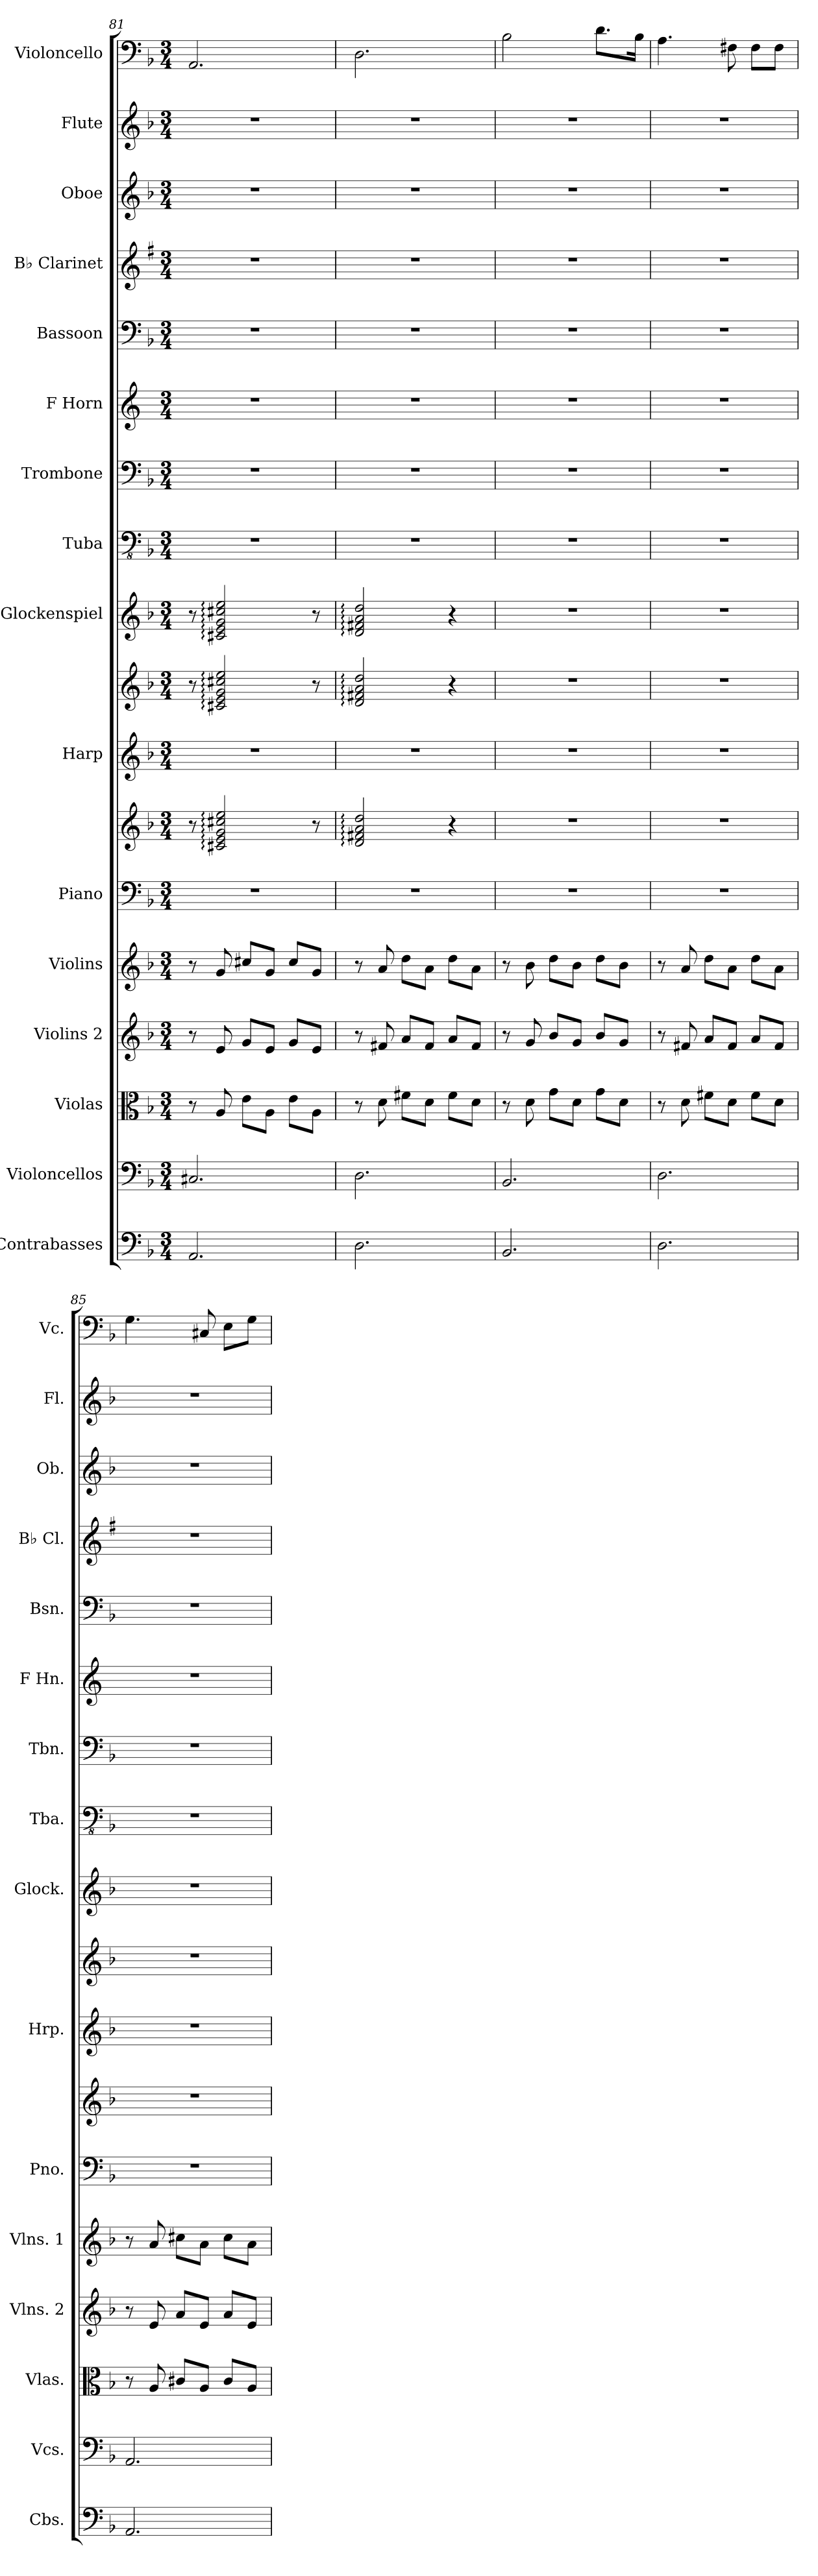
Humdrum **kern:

**kern	**kern	**kern	**kern	**kern	**kern	**kern	**kern	**kern	**kern	**kern	**kern	**kern	**kern	**kern	**kern	**kern	**kern
*part16	*part15	*part14	*part13	*part12	*part11	*part11	*part10	*part10	*part9	*part8	*part7	*part6	*part5	*part4	*part3	*part2	*part1
*staff18	*staff17	*staff16	*staff15	*staff14	*staff13	*staff12	*staff11	*staff10	*staff9	*staff8	*staff7	*staff6	*staff5	*staff4	*staff3	*staff2	*staff1
*I"Contrabasses	*I"Violoncellos	*I"Violas	*I"Violins 2	*I"Violins	*I"Piano	*	*I"Harp	*	*I"Glockenspiel	*I"Tuba	*I"Trombone	*I"F Horn	*I"Bassoon	*I"B♭ Clarinet	*I"Oboe	*I"Flute	*I"Violoncello
*I'Cbs.	*I'Vcs.	*I'Vlas.	*I'Vlns. 2	*I'Vlns. 1	*I'Pno.	*	*I'Hrp.	*	*I'Glock.	*I'Tba.	*I'Tbn.	*I'F Hn.	*I'Bsn.	*I'B♭ Cl.	*I'Ob.	*I'Fl.	*I'Vc.
*clefF4	*clefF4	*clefC3	*clefG2	*clefG2	*clefF4	*clefG2	*clefG2	*clefG2	*clefG2	*clefFv4	*clefF4	*clefG2	*clefF4	*clefG2	*clefG2	*clefG2	*clefF4
*ITrd7c12	*	*	*	*	*	*	*	*	*ITrd-14c-24	*	*	*ITrd4c7	*	*ITrd1c2	*	*	*
*k[b-]	*k[b-]	*k[b-]	*k[b-]	*k[b-]	*k[b-]	*k[b-]	*k[b-]	*k[b-]	*k[b-]	*k[b-]	*k[b-]	*k[b-]	*k[b-]	*k[b-]	*k[b-]	*k[b-]	*k[b-]
*M3/4	*M3/4	*M3/4	*M3/4	*M3/4	*M3/4	*M3/4	*M3/4	*M3/4	*M3/4	*M3/4	*M3/4	*M3/4	*M3/4	*M3/4	*M3/4	*M3/4	*M3/4
=81	=81	=81	=81	=81	=81	=81	=81	=81	=81	=81	=81	=81	=81	=81	=81	=81	=81
2.AAA/	2.C#X/	8r	8r	8r	2.r	8r	2.r	8r	8r	2.r	2.r	2.r	2.r	2.r	2.r	2.r	2.AA/
.	.	8A/	8e/	8g/	.	2c#X/: 2e/: 2g/: 2cc#X/: 2ee/:	.	2c#X/: 2e/: 2g/: 2cc#X/: 2ee/:	2ccc#X/: 2eee/: 2ggg/: 2cccc#X/: 2eeee/:	.	.	.	.	.	.	.	.
.	.	8e\L	8g/L	8cc#X/L	.	.	.	.	.	.	.	.	.	.	.	.	.
.	.	8A\J	8e/J	8g/J	.	.	.	.	.	.	.	.	.	.	.	.	.
.	.	8e\L	8g/L	8cc#/L	.	.	.	.	.	.	.	.	.	.	.	.	.
.	.	8A\J	8e/J	8g/J	.	8r	.	8r	8r	.	.	.	.	.	.	.	.
=82	=82	=82	=82	=82	=82	=82	=82	=82	=82	=82	=82	=82	=82	=82	=82	=82	=82
2.DD\	2.D\	8r	8r	8r	2.r	2d/: 2f#X/: 2a/: 2dd/:	2.r	2d/: 2f#X/: 2a/: 2dd/:	2ddd/: 2fff#X/: 2aaa/: 2dddd/:	2.r	2.r	2.r	2.r	2.r	2.r	2.r	2.D\
.	.	8d\	8f#X/	8a/	.	.	.	.	.	.	.	.	.	.	.	.	.
.	.	8f#X\L	8a/L	8dd\L	.	.	.	.	.	.	.	.	.	.	.	.	.
.	.	8d\J	8f#/J	8a\J	.	.	.	.	.	.	.	.	.	.	.	.	.
.	.	8f#\L	8a/L	8dd\L	.	4r	.	4r	4r	.	.	.	.	.	.	.	.
.	.	8d\J	8f#/J	8a\J	.	.	.	.	.	.	.	.	.	.	.	.	.
=83	=83	=83	=83	=83	=83	=83	=83	=83	=83	=83	=83	=83	=83	=83	=83	=83	=83
2.BBB-/	2.BB-/	8r	8r	8r	2.r	2.r	2.r	2.r	2.r	2.r	2.r	2.r	2.r	2.r	2.r	2.r	2B-\
.	.	8d\	8g/	8b-\	.	.	.	.	.	.	.	.	.	.	.	.	.
.	.	8g\L	8b-/L	8dd\L	.	.	.	.	.	.	.	.	.	.	.	.	.
.	.	8d\J	8g/J	8b-\J	.	.	.	.	.	.	.	.	.	.	.	.	.
.	.	8g\L	8b-/L	8dd\L	.	.	.	.	.	.	.	.	.	.	.	.	8.d\L
.	.	8d\J	8g/J	8b-\J	.	.	.	.	.	.	.	.	.	.	.	.	.
.	.	.	.	.	.	.	.	.	.	.	.	.	.	.	.	.	16B-\Jk
=84	=84	=84	=84	=84	=84	=84	=84	=84	=84	=84	=84	=84	=84	=84	=84	=84	=84
2.DD\	2.D\	8r	8r	8r	2.r	2.r	2.r	2.r	2.r	2.r	2.r	2.r	2.r	2.r	2.r	2.r	4.A\
.	.	8d\	8f#X/	8a/	.	.	.	.	.	.	.	.	.	.	.	.	.
.	.	8f#X\L	8a/L	8dd\L	.	.	.	.	.	.	.	.	.	.	.	.	.
.	.	8d\J	8f#/J	8a\J	.	.	.	.	.	.	.	.	.	.	.	.	8F#X\
.	.	8f#\L	8a/L	8dd\L	.	.	.	.	.	.	.	.	.	.	.	.	8F#\L
.	.	8d\J	8f#/J	8a\J	.	.	.	.	.	.	.	.	.	.	.	.	8F#\J
=85	=85	=85	=85	=85	=85	=85	=85	=85	=85	=85	=85	=85	=85	=85	=85	=85	=85
2.AAA/	2.AA/	8r	8r	8r	2.r	2.r	2.r	2.r	2.r	2.r	2.r	2.r	2.r	2.r	2.r	2.r	4.G\
.	.	8A/	8e/	8a/	.	.	.	.	.	.	.	.	.	.	.	.	.
.	.	8c#X/L	8a/L	8cc#X\L	.	.	.	.	.	.	.	.	.	.	.	.	.
.	.	8A/J	8e/J	8a\J	.	.	.	.	.	.	.	.	.	.	.	.	8C#X/
.	.	8c#/L	8a/L	8cc#\L	.	.	.	.	.	.	.	.	.	.	.	.	8E\L
.	.	8A/J	8e/J	8a\J	.	.	.	.	.	.	.	.	.	.	.	.	8G\J
=	=	=	=	=	=	=	=	=	=	=	=	=	=	=	=	=	=
*-	*-	*-	*-	*-	*-	*-	*-	*-	*-	*-	*-	*-	*-	*-	*-	*-	*-
